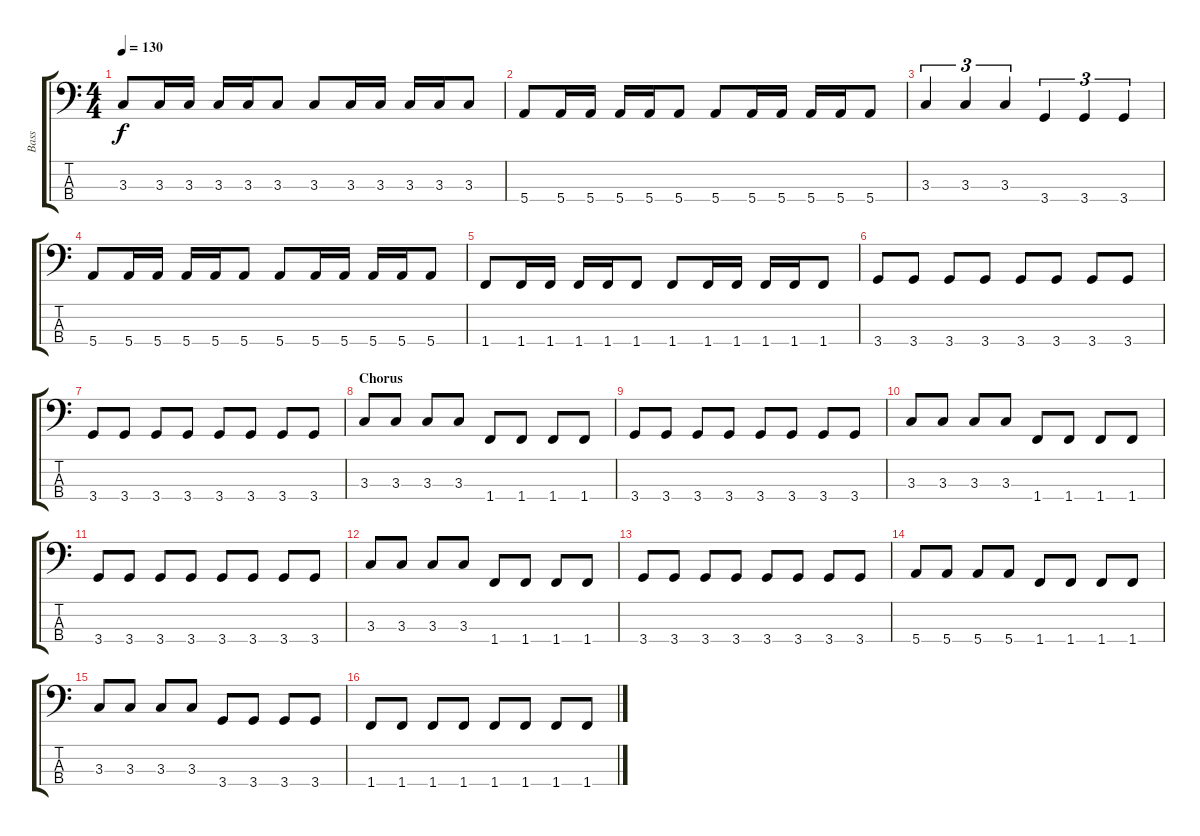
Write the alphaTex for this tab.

\track ("Bass" "Bass") {instrument electricbasspick}
\staff {score tabs}
\tuning (G2 D2 A1 E1) {hide}
\ts (4 4)
\tempo 130
\clef f4
\ks c
3.3.8{dy f} 3.3.16 3.3.16 3.3.16 3.3.16 3.3.8 3.3.8 3.3.16 3.3.16 3.3.16 3.3.16 3.3.8 |
5.4.8 5.4.16 5.4.16 5.4.16 5.4.16 5.4.8 5.4.8 5.4.16 5.4.16 5.4.16 5.4.16 5.4.8 |
3.3.4{tu (3 2)} 3.3.4{tu (3 2)} 3.3.4{tu (3 2)} 3.4.4{tu (3 2)} 3.4.4{tu (3 2)} 3.4.4{tu (3 2)} |
5.4.8 5.4.16 5.4.16 5.4.16 5.4.16 5.4.8 5.4.8 5.4.16 5.4.16 5.4.16 5.4.16 5.4.8 |
1.4.8 1.4.16 1.4.16 1.4.16 1.4.16 1.4.8 1.4.8 1.4.16 1.4.16 1.4.16 1.4.16 1.4.8 |
3.4.8 3.4.8 3.4.8 3.4.8 3.4.8 3.4.8 3.4.8 3.4.8 |
3.4.8 3.4.8 3.4.8 3.4.8 3.4.8 3.4.8 3.4.8 3.4.8 |
\section ("" "Chorus")
3.3.8 3.3.8 3.3.8 3.3.8 1.4.8 1.4.8 1.4.8 1.4.8 |
3.4.8 3.4.8 3.4.8 3.4.8 3.4.8 3.4.8 3.4.8 3.4.8 |
3.3.8 3.3.8 3.3.8 3.3.8 1.4.8 1.4.8 1.4.8 1.4.8 |
3.4.8 3.4.8 3.4.8 3.4.8 3.4.8 3.4.8 3.4.8 3.4.8 |
3.3.8 3.3.8 3.3.8 3.3.8 1.4.8 1.4.8 1.4.8 1.4.8 |
3.4.8 3.4.8 3.4.8 3.4.8 3.4.8 3.4.8 3.4.8 3.4.8 |
5.4.8 5.4.8 5.4.8 5.4.8 1.4.8 1.4.8 1.4.8 1.4.8 |
3.3.8 3.3.8 3.3.8 3.3.8 3.4.8 3.4.8 3.4.8 3.4.8 |
1.4.8 1.4.8 1.4.8 1.4.8 1.4.8 1.4.8 1.4.8 1.4.8
